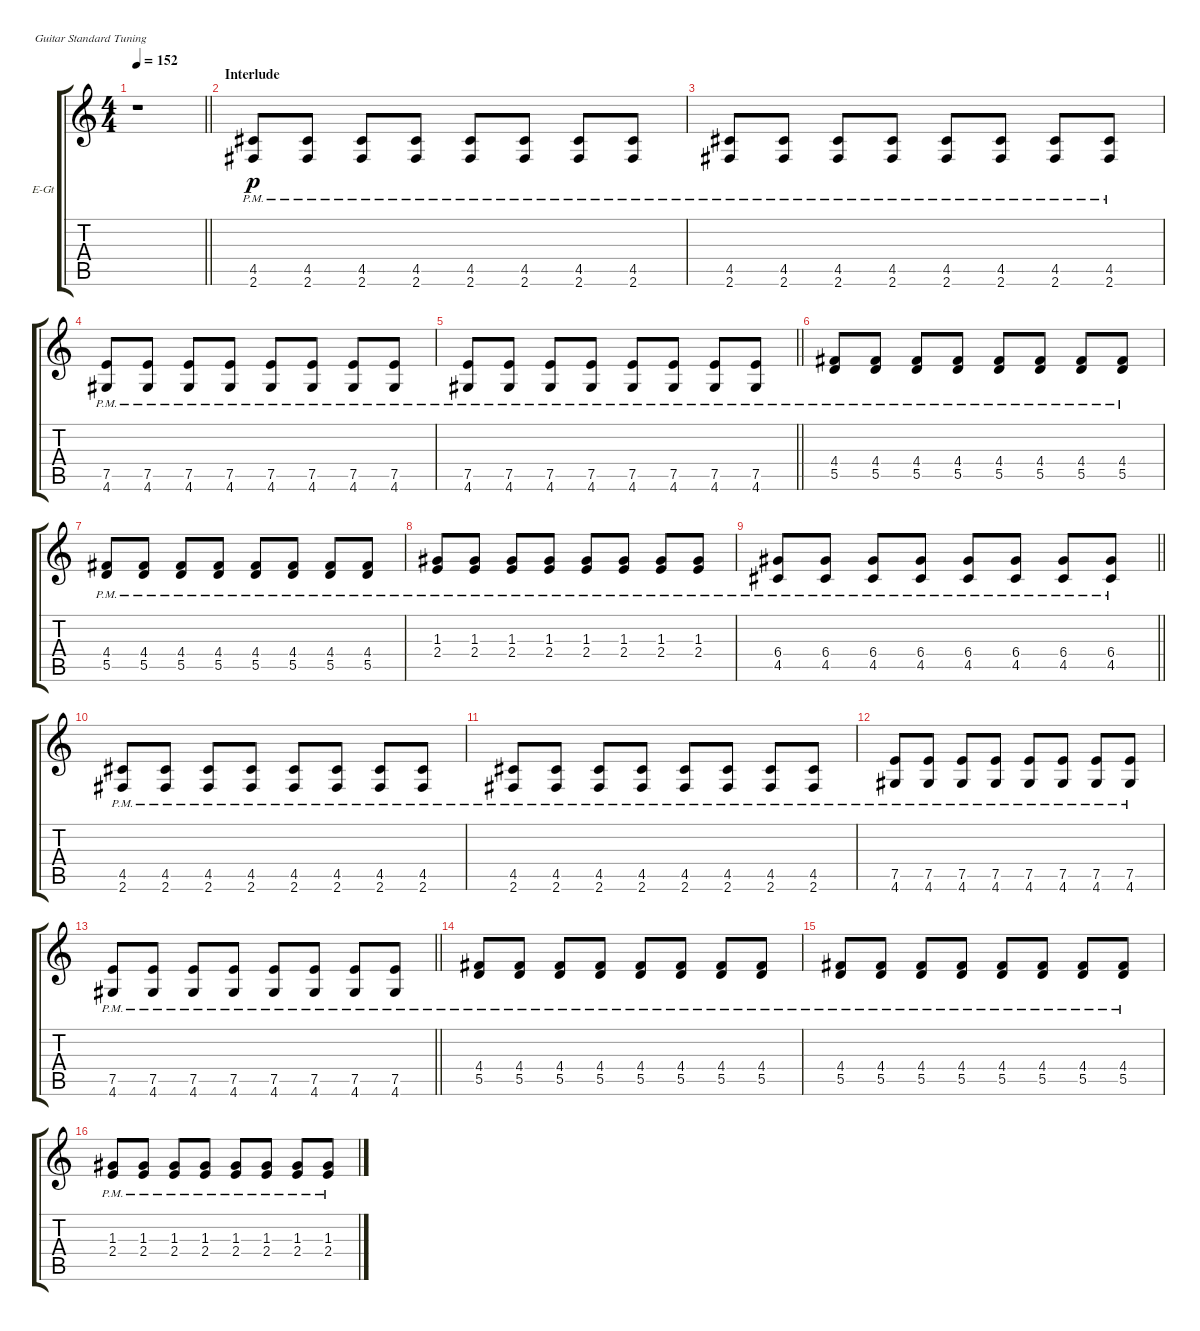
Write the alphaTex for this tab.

\bracketExtendMode groupsimilarinstruments
\firstSystemTrackNameOrientation horizontal
\otherSystemsTrackNameOrientation horizontal
\track ("Fills" "E-Gt") {mute instrument overdrivenguitar}
\staff {score tabs}
\tuning (E4 B3 G3 D3 A2 E2)
\ts (4 4)
\tempo 152
\clef g2
\barLineRight lightlight
\ks c
r.1{dy f} |
\section ("" "Interlude")
(4.5{pm} 2.6{pm}).8{dy p} (4.5{pm} 2.6{pm}).8 (4.5{pm} 2.6{pm}).8 (4.5{pm} 2.6{pm}).8 (4.5{pm} 2.6{pm}).8 (4.5{pm} 2.6{pm}).8 (4.5{pm} 2.6{pm}).8 (4.5{pm} 2.6{pm}).8 |
(4.5{pm} 2.6{pm}).8 (4.5{pm} 2.6{pm}).8 (4.5{pm} 2.6{pm}).8 (4.5{pm} 2.6{pm}).8 (4.5{pm} 2.6{pm}).8 (4.5{pm} 2.6{pm}).8 (4.5{pm} 2.6{pm}).8 (4.5{pm} 2.6{pm}).8 |
(7.5{pm} 4.6{pm}).8 (7.5{pm} 4.6{pm}).8 (7.5{pm} 4.6{pm}).8 (7.5{pm} 4.6{pm}).8 (7.5{pm} 4.6{pm}).8 (7.5{pm} 4.6{pm}).8 (7.5{pm} 4.6{pm}).8 (7.5{pm} 4.6{pm}).8 |
\barLineRight lightlight
(7.5{pm} 4.6{pm}).8 (7.5{pm} 4.6{pm}).8 (7.5{pm} 4.6{pm}).8 (7.5{pm} 4.6{pm}).8 (7.5{pm} 4.6{pm}).8 (7.5{pm} 4.6{pm}).8 (7.5{pm} 4.6{pm}).8 (7.5{pm} 4.6{pm}).8 |
(4.4{pm} 5.5{pm}).8 (4.4{pm} 5.5{pm}).8 (4.4{pm} 5.5{pm}).8 (4.4{pm} 5.5{pm}).8 (4.4{pm} 5.5{pm}).8 (4.4{pm} 5.5{pm}).8 (4.4{pm} 5.5{pm}).8 (4.4{pm} 5.5{pm}).8 |
(4.4{pm} 5.5{pm}).8 (4.4{pm} 5.5{pm}).8 (4.4{pm} 5.5{pm}).8 (4.4{pm} 5.5{pm}).8 (4.4{pm} 5.5{pm}).8 (4.4{pm} 5.5{pm}).8 (4.4{pm} 5.5{pm}).8 (4.4{pm} 5.5{pm}).8 |
(1.3{pm} 2.4{pm}).8 (1.3{pm} 2.4{pm}).8 (1.3{pm} 2.4{pm}).8 (1.3{pm} 2.4{pm}).8 (1.3{pm} 2.4{pm}).8 (1.3{pm} 2.4{pm}).8 (1.3{pm} 2.4{pm}).8 (1.3{pm} 2.4{pm}).8 |
\barLineRight lightlight
(6.4{pm} 4.5{pm}).8 (6.4{pm} 4.5{pm}).8 (6.4{pm} 4.5{pm}).8 (6.4{pm} 4.5{pm}).8 (6.4{pm} 4.5{pm}).8 (6.4{pm} 4.5{pm}).8 (6.4{pm} 4.5{pm}).8 (6.4{pm} 4.5{pm}).8 |
(4.5{pm} 2.6{pm}).8 (4.5{pm} 2.6{pm}).8 (4.5{pm} 2.6{pm}).8 (4.5{pm} 2.6{pm}).8 (4.5{pm} 2.6{pm}).8 (4.5{pm} 2.6{pm}).8 (4.5{pm} 2.6{pm}).8 (4.5{pm} 2.6{pm}).8 |
(4.5{pm} 2.6{pm}).8 (4.5{pm} 2.6{pm}).8 (4.5{pm} 2.6{pm}).8 (4.5{pm} 2.6{pm}).8 (4.5{pm} 2.6{pm}).8 (4.5{pm} 2.6{pm}).8 (4.5{pm} 2.6{pm}).8 (4.5{pm} 2.6{pm}).8 |
(7.5{pm} 4.6{pm}).8 (7.5{pm} 4.6{pm}).8 (7.5{pm} 4.6{pm}).8 (7.5{pm} 4.6{pm}).8 (7.5{pm} 4.6{pm}).8 (7.5{pm} 4.6{pm}).8 (7.5{pm} 4.6{pm}).8 (7.5{pm} 4.6{pm}).8 |
\barLineRight lightlight
(7.5{pm} 4.6{pm}).8 (7.5{pm} 4.6{pm}).8 (7.5{pm} 4.6{pm}).8 (7.5{pm} 4.6{pm}).8 (7.5{pm} 4.6{pm}).8 (7.5{pm} 4.6{pm}).8 (7.5{pm} 4.6{pm}).8 (7.5{pm} 4.6{pm}).8 |
(4.4{pm} 5.5{pm}).8 (4.4{pm} 5.5{pm}).8 (4.4{pm} 5.5{pm}).8 (4.4{pm} 5.5{pm}).8 (4.4{pm} 5.5{pm}).8 (4.4{pm} 5.5{pm}).8 (4.4{pm} 5.5{pm}).8 (4.4{pm} 5.5{pm}).8 |
(4.4{pm} 5.5{pm}).8 (4.4{pm} 5.5{pm}).8 (4.4{pm} 5.5{pm}).8 (4.4{pm} 5.5{pm}).8 (4.4{pm} 5.5{pm}).8 (4.4{pm} 5.5{pm}).8 (4.4{pm} 5.5{pm}).8 (4.4{pm} 5.5{pm}).8 |
(1.3{pm} 2.4{pm}).8 (1.3{pm} 2.4{pm}).8 (1.3{pm} 2.4{pm}).8 (1.3{pm} 2.4{pm}).8 (1.3{pm} 2.4{pm}).8 (1.3{pm} 2.4{pm}).8 (1.3{pm} 2.4{pm}).8 (1.3{pm} 2.4{pm}).8
